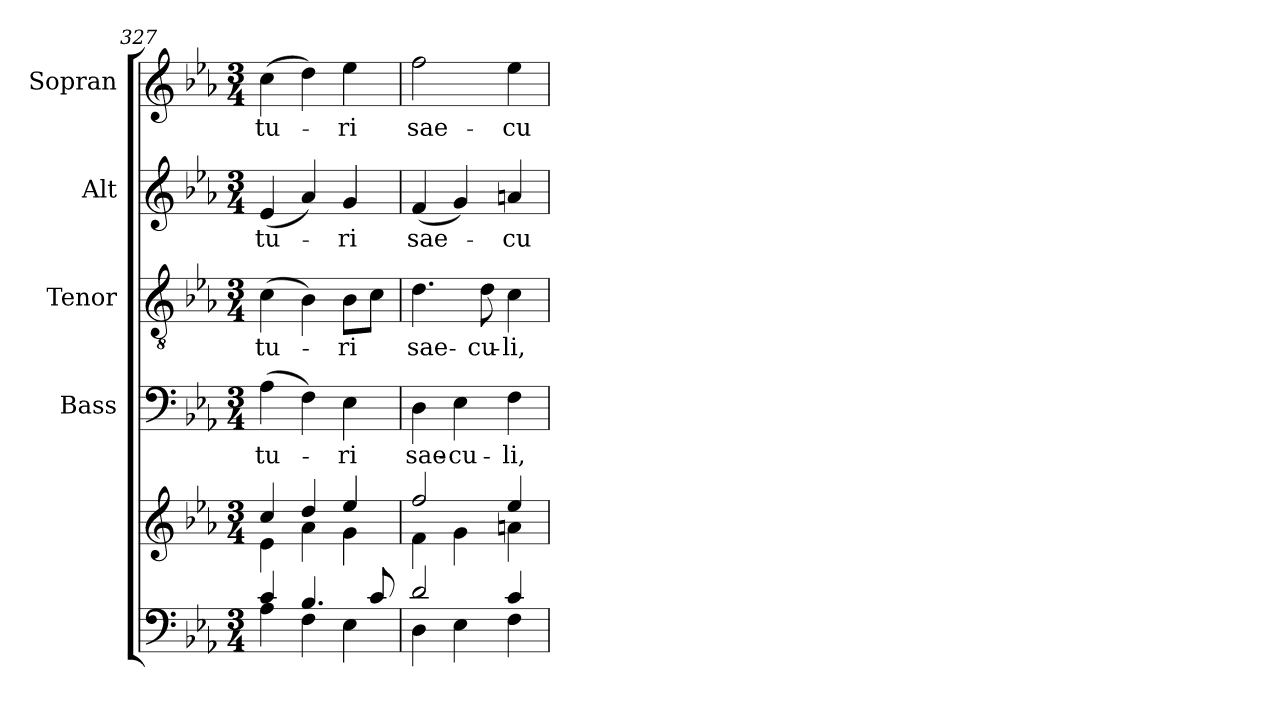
**kern	**kern	**kern	**text	**kern	**text	**kern	**text	**kern	**text
*part5	*part5	*part4	*part4	*part3	*part3	*part2	*part2	*part1	*part1
*staff6	*staff5	*staff4	*staff4	*staff3	*staff3	*staff2	*staff2	*staff1	*staff1
*	*	*I"Bass	*	*I"Tenor	*	*I"Alt	*	*I"Sopran	*
*	*	*I'B.	*	*I'T.	*	*I'A.	*	*I'S.	*
*clefF4	*clefG2	*clefF4	*	*clefGv2	*	*clefG2	*	*clefG2	*
*k[b-e-a-]	*k[b-e-a-]	*k[b-e-a-]	*	*k[b-e-a-]	*	*k[b-e-a-]	*	*k[b-e-a-]	*
*E-:	*E-:	*E-:	*	*E-:	*	*E-:	*	*E-:	*
*M3/4	*M3/4	*M3/4	*	*M3/4	*	*M3/4	*	*M3/4	*
=327	=327	=327	=327	=327	=327	=327	=327	=327	=327
*^	*^	*	*	*	*	*	*	*	*
!	!	!	!	!	!LO:LY:b	!	!LO:LY:b	!	!LO:LY:b	!	!LO:LY:b
4c/	4A-\	4cc/	4e-\	(>4A-\	-tu-	(>4c\	-tu-	(<4e-/	-tu-	(>4cc\	-tu-
4.B-/	4F\	4dd/	4a-\	4F\)	.	4B-\)	.	4a-/)	.	4dd\)	.
!	!	!	!	!	!LO:LY:b	!	!LO:LY:b	!	!LO:LY:b	!	!LO:LY:b
.	4E-\	4ee-/	4g\	4E-\	-ri	8B-\L	-ri	4g/	-ri	4ee-\	-ri
8c/	.	.	.	.	.	8c\J	.	.	.	.	.
=328	=328	=328	=328	=328	=328	=328	=328	=328	=328	=328	=328
!	!	!	!	!	!LO:LY:b	!	!LO:LY:b	!	!LO:LY:b	!	!LO:LY:b
2d/	4D\	2ff/	4f\	4D\	sae-	4.d\	sae-	(<4f/	sae-	2ff\	sae-
!	!	!	!	!	!LO:LY:b	!	!	!	!	!	!
.	4E-\	.	4g\	4E-\	-cu-	.	.	4g/)	.	.	.
!	!	!	!	!	!	!	!LO:LY:b	!	!	!	!
.	.	.	.	.	.	8d\	-cu-	.	.	.	.
!	!	!	!	!	!LO:LY:b	!	!LO:LY:b	!	!LO:LY:b	!	!LO:LY:b
4c/	4F\	4ee-/	4an\	4F\	-li,	4c\	-li,	4an/	-cu-	4ee-\	-cu-
*v	*v	*	*	*	*	*	*	*	*	*	*
*	*v	*v	*	*	*	*	*	*	*	*
=	=	=	=	=	=	=	=	=	=
*-	*-	*-	*-	*-	*-	*-	*-	*-	*-
